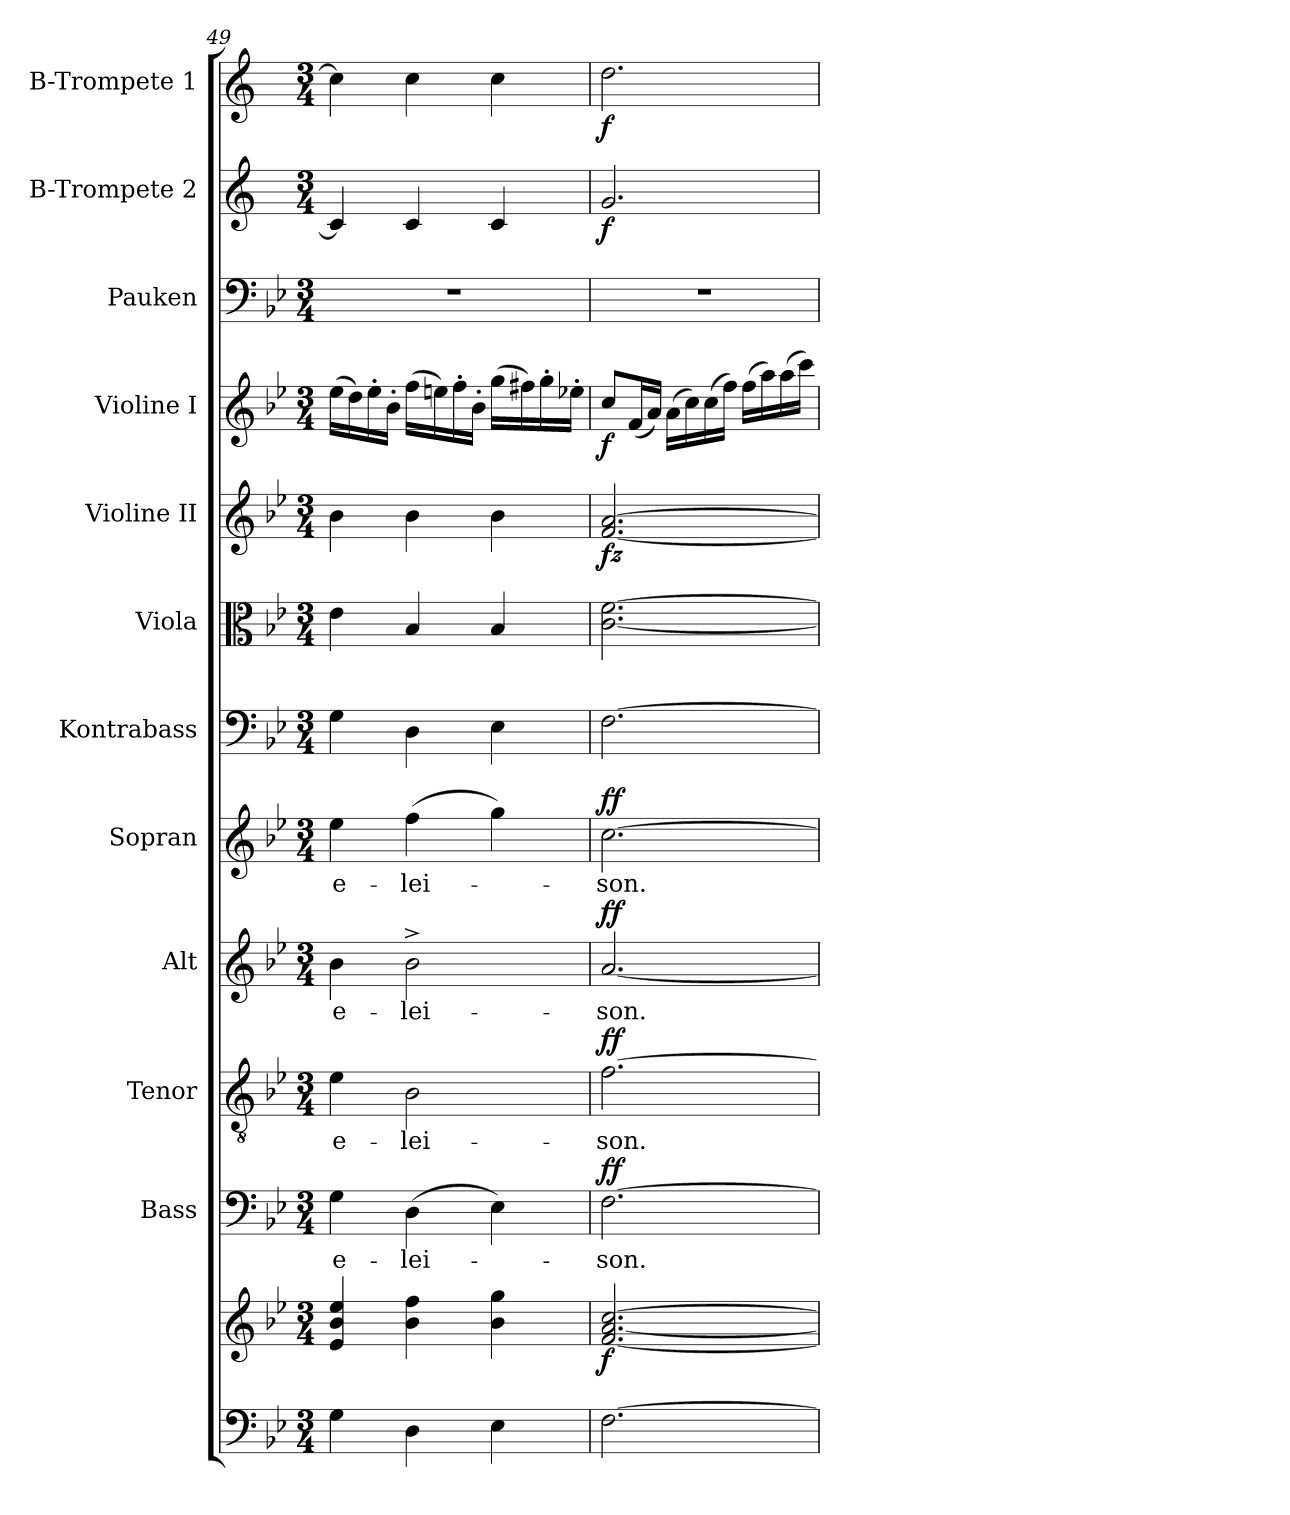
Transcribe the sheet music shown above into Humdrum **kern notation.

**kern	**kern	**dynam	**kern	**text	**dynam	**kern	**text	**dynam	**kern	**text	**dynam	**kern	**text	**dynam	**kern	**kern	**kern	**dynam	**kern	**dynam	**kern	**kern	**dynam	**kern	**dynam
*part12	*part12	*part12	*part11	*part11	*part11	*part10	*part10	*part10	*part9	*part9	*part9	*part8	*part8	*part8	*part7	*part6	*part5	*part5	*part4	*part4	*part3	*part2	*part2	*part1	*part1
*staff13	*staff12	*staff12/13	*staff11	*staff11	*staff11	*staff10	*staff10	*staff10	*staff9	*staff9	*staff9	*staff8	*staff8	*staff8	*staff7	*staff6	*staff5	*staff5	*staff4	*staff4	*staff3	*staff2	*staff2	*staff1	*staff1
*	*	*	*I"Bass	*	*	*I"Tenor	*	*	*I"Alt	*	*	*I"Sopran	*	*	*I"Kontrabass	*I"Viola	*I"Violine II	*	*I"Violine I	*	*I"Pauken	*I"B-Trompete 2	*	*I"B-Trompete 1	*
*	*	*	*I'B.	*	*	*I'T.	*	*	*I'A.	*	*	*I'S.	*	*	*I'Kb.	*I'Vla.	*I'Vl. II	*	*I'Vl. I	*	*I'Pk.	*I'B Trp. 2	*	*I'B Trp. 1	*
*clefF4	*clefG2	*	*clefF4	*	*	*clefGv2	*	*	*clefG2	*	*	*clefG2	*	*	*clefF4	*clefC3	*clefG2	*	*clefG2	*	*clefF4	*clefG2	*	*clefG2	*
*	*	*	*	*	*	*	*	*	*	*	*	*	*	*	*ITrd7c12	*	*	*	*	*	*	*ITrd1c2	*	*ITrd1c2	*
*k[b-e-]	*k[b-e-]	*	*k[b-e-]	*	*	*k[b-e-]	*	*	*k[b-e-]	*	*	*k[b-e-]	*	*	*k[b-e-]	*k[b-e-]	*k[b-e-]	*	*k[b-e-]	*	*k[b-e-]	*k[b-e-]	*	*k[b-e-]	*
*B-:	*B-:	*	*B-:	*	*	*B-:	*	*	*B-:	*	*	*B-:	*	*	*B-:	*B-:	*B-:	*	*B-:	*	*B-:	*B-:	*	*B-:	*
*M3/4	*M3/4	*	*M3/4	*	*	*M3/4	*	*	*M3/4	*	*	*M3/4	*	*	*M3/4	*M3/4	*M3/4	*	*M3/4	*	*M3/4	*M3/4	*	*M3/4	*
=49	=49	=49	=49	=49	=49	=49	=49	=49	=49	=49	=49	=49	=49	=49	=49	=49	=49	=49	=49	=49	=49	=49	=49	=49	=49
!	!	!	!	!LO:LY:b	!	!	!LO:LY:b	!	!	!LO:LY:b	!	!	!LO:LY:b	!	!	!	!	!	!	!	!	!	!	!	!
4G\	4e-/ 4b-/ 4ee-/	.	4G\	e-	.	4e-\	e-	.	4b-\	e-	.	4ee-\	e-	.	4GG\	4e-\	4b-\	.	(>16ee-\LL	.	2.r	4B-/]	.	4b-\]	.
.	.	.	.	.	.	.	.	.	.	.	.	.	.	.	.	.	.	.	16dd\)	.	.	.	.	.	.
.	.	.	.	.	.	.	.	.	.	.	.	.	.	.	.	.	.	.	16ee-'>\	.	.	.	.	.	.
.	.	.	.	.	.	.	.	.	.	.	.	.	.	.	.	.	.	.	16b-'>\JJ	.	.	.	.	.	.
!	!	!	!	!LO:LY:b	!	!	!LO:LY:b	!	!	!LO:LY:b	!	!	!LO:LY:b	!	!	!	!	!	!	!	!	!	!	!	!
4D\	4b-\ 4ff\	.	(>4D\	-lei-	.	2B-\	-lei-	.	2b-^>\	-lei-	.	(>4ff\	-lei-	.	4DD\	4B-/	4b-\	.	(>16ff\LL	.	.	4B-/	.	4b-\	.
.	.	.	.	.	.	.	.	.	.	.	.	.	.	.	.	.	.	.	16een\)	.	.	.	.	.	.
.	.	.	.	.	.	.	.	.	.	.	.	.	.	.	.	.	.	.	16ff'>\	.	.	.	.	.	.
.	.	.	.	.	.	.	.	.	.	.	.	.	.	.	.	.	.	.	16b-'>\JJ	.	.	.	.	.	.
4E-\	4b-\ 4gg\	.	4E-\)	.	.	.	.	.	.	.	.	4gg\)	.	.	4EE-\	4B-/	4b-\	.	(>16gg\LL	.	.	4B-/	.	4b-\	.
.	.	.	.	.	.	.	.	.	.	.	.	.	.	.	.	.	.	.	16ff#X\)	.	.	.	.	.	.
.	.	.	.	.	.	.	.	.	.	.	.	.	.	.	.	.	.	.	16gg'>\	.	.	.	.	.	.
.	.	.	.	.	.	.	.	.	.	.	.	.	.	.	.	.	.	.	16ee-X'>\JJ	.	.	.	.	.	.
!!LO:PB:g=z
=50	=50	=50	=50	=50	=50	=50	=50	=50	=50	=50	=50	=50	=50	=50	=50	=50	=50	=50	=50	=50	=50	=50	=50	=50	=50
!	!	!LO:DY:b	!	!LO:LY:b	!LO:DY:a	!	!LO:LY:b	!LO:DY:a	!	!LO:LY:b	!LO:DY:a	!	!LO:LY:b	!LO:DY:a	!	!	!	!LO:DY:b	!	!LO:DY:b	!	!	!LO:DY:b	!	!LO:DY:b
[2.F\	[2.f/ [2.a/ [2.cc/	f	[2.F\	-son.	ff	[2.f\	-son.	ff	[2.a/	-son.	ff	[2.cc\	-son.	ff	[2.FF\	[2.c\ [2.f\	[2.f/ [2.a/	fz	8cc/L	f	2.r	2.f/	f	2.cc\	f
.	.	.	.	.	.	.	.	.	.	.	.	.	.	.	.	.	.	.	(<16f/L	.	.	.	.	.	.
.	.	.	.	.	.	.	.	.	.	.	.	.	.	.	.	.	.	.	16a/JJ)	.	.	.	.	.	.
.	.	.	.	.	.	.	.	.	.	.	.	.	.	.	.	.	.	.	(>16a\LL	.	.	.	.	.	.
.	.	.	.	.	.	.	.	.	.	.	.	.	.	.	.	.	.	.	16cc\)	.	.	.	.	.	.
.	.	.	.	.	.	.	.	.	.	.	.	.	.	.	.	.	.	.	(>16cc\	.	.	.	.	.	.
.	.	.	.	.	.	.	.	.	.	.	.	.	.	.	.	.	.	.	16ff\JJ)	.	.	.	.	.	.
.	.	.	.	.	.	.	.	.	.	.	.	.	.	.	.	.	.	.	(>16ff\LL	.	.	.	.	.	.
.	.	.	.	.	.	.	.	.	.	.	.	.	.	.	.	.	.	.	16aa\)	.	.	.	.	.	.
.	.	.	.	.	.	.	.	.	.	.	.	.	.	.	.	.	.	.	(>16aa\	.	.	.	.	.	.
.	.	.	.	.	.	.	.	.	.	.	.	.	.	.	.	.	.	.	16ccc\JJ)	.	.	.	.	.	.
=	=	=	=	=	=	=	=	=	=	=	=	=	=	=	=	=	=	=	=	=	=	=	=	=	=
*-	*-	*-	*-	*-	*-	*-	*-	*-	*-	*-	*-	*-	*-	*-	*-	*-	*-	*-	*-	*-	*-	*-	*-	*-	*-
